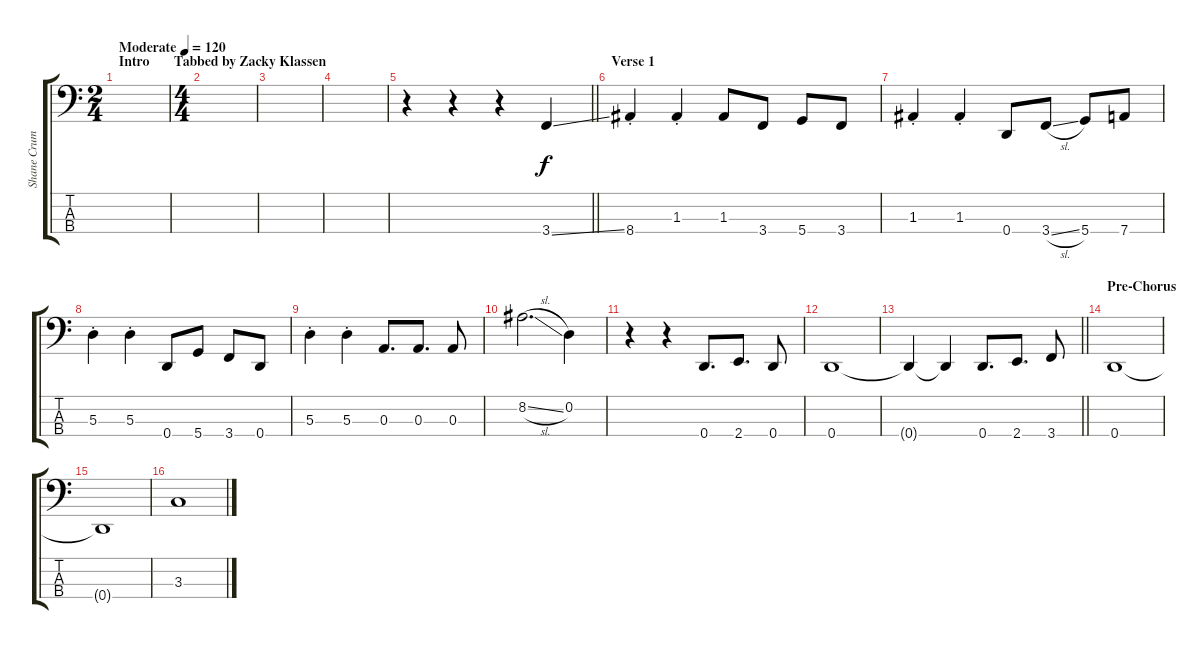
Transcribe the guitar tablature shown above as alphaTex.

\track ("Shane Crump [Bass]" "Shane Crum") {instrument electricbasspick}
\staff {score tabs}
\tuning (G2 D2 A1 D1) {hide}
\ts (2 4)
\section ("" "Intro       Tabbed by Zacky Klassen")
\tempo (120 "Moderate")
\clef f4
\ks c
|
\ts (4 4)
|
|
|
\barLineRight lightlight
r.4 r.4 r.4 3.4{ss}.4 |
\section ("" "Verse 1")
8.4{st}.4 1.3{st}.4 1.3.8 3.4.8 5.4.8 3.4.8 |
1.3{st}.4 1.3{st}.4 0.4.8 3.4{sl}.8 5.4.8 7.4.8 |
5.3{st}.4 5.3{st}.4 0.4.8 5.4.8 3.4.8 0.4.8 |
5.3{st}.4 5.3{st}.4 0.3.8{d} 0.3.8{d} 0.3.8 |
8.2{sl}.2{d} 0.2.4 |
r.4 r.4 0.4.8{d} 2.4.8{d} 0.4.8 |
0.4.1 |
\barLineRight lightlight
0.4{t}.4 0.4{t}.4 0.4.8{d} 2.4.8{d} 3.4.8 |
\section ("" "Pre-Chorus")
0.4.1 |
0.4{t}.1 |
3.3.1
